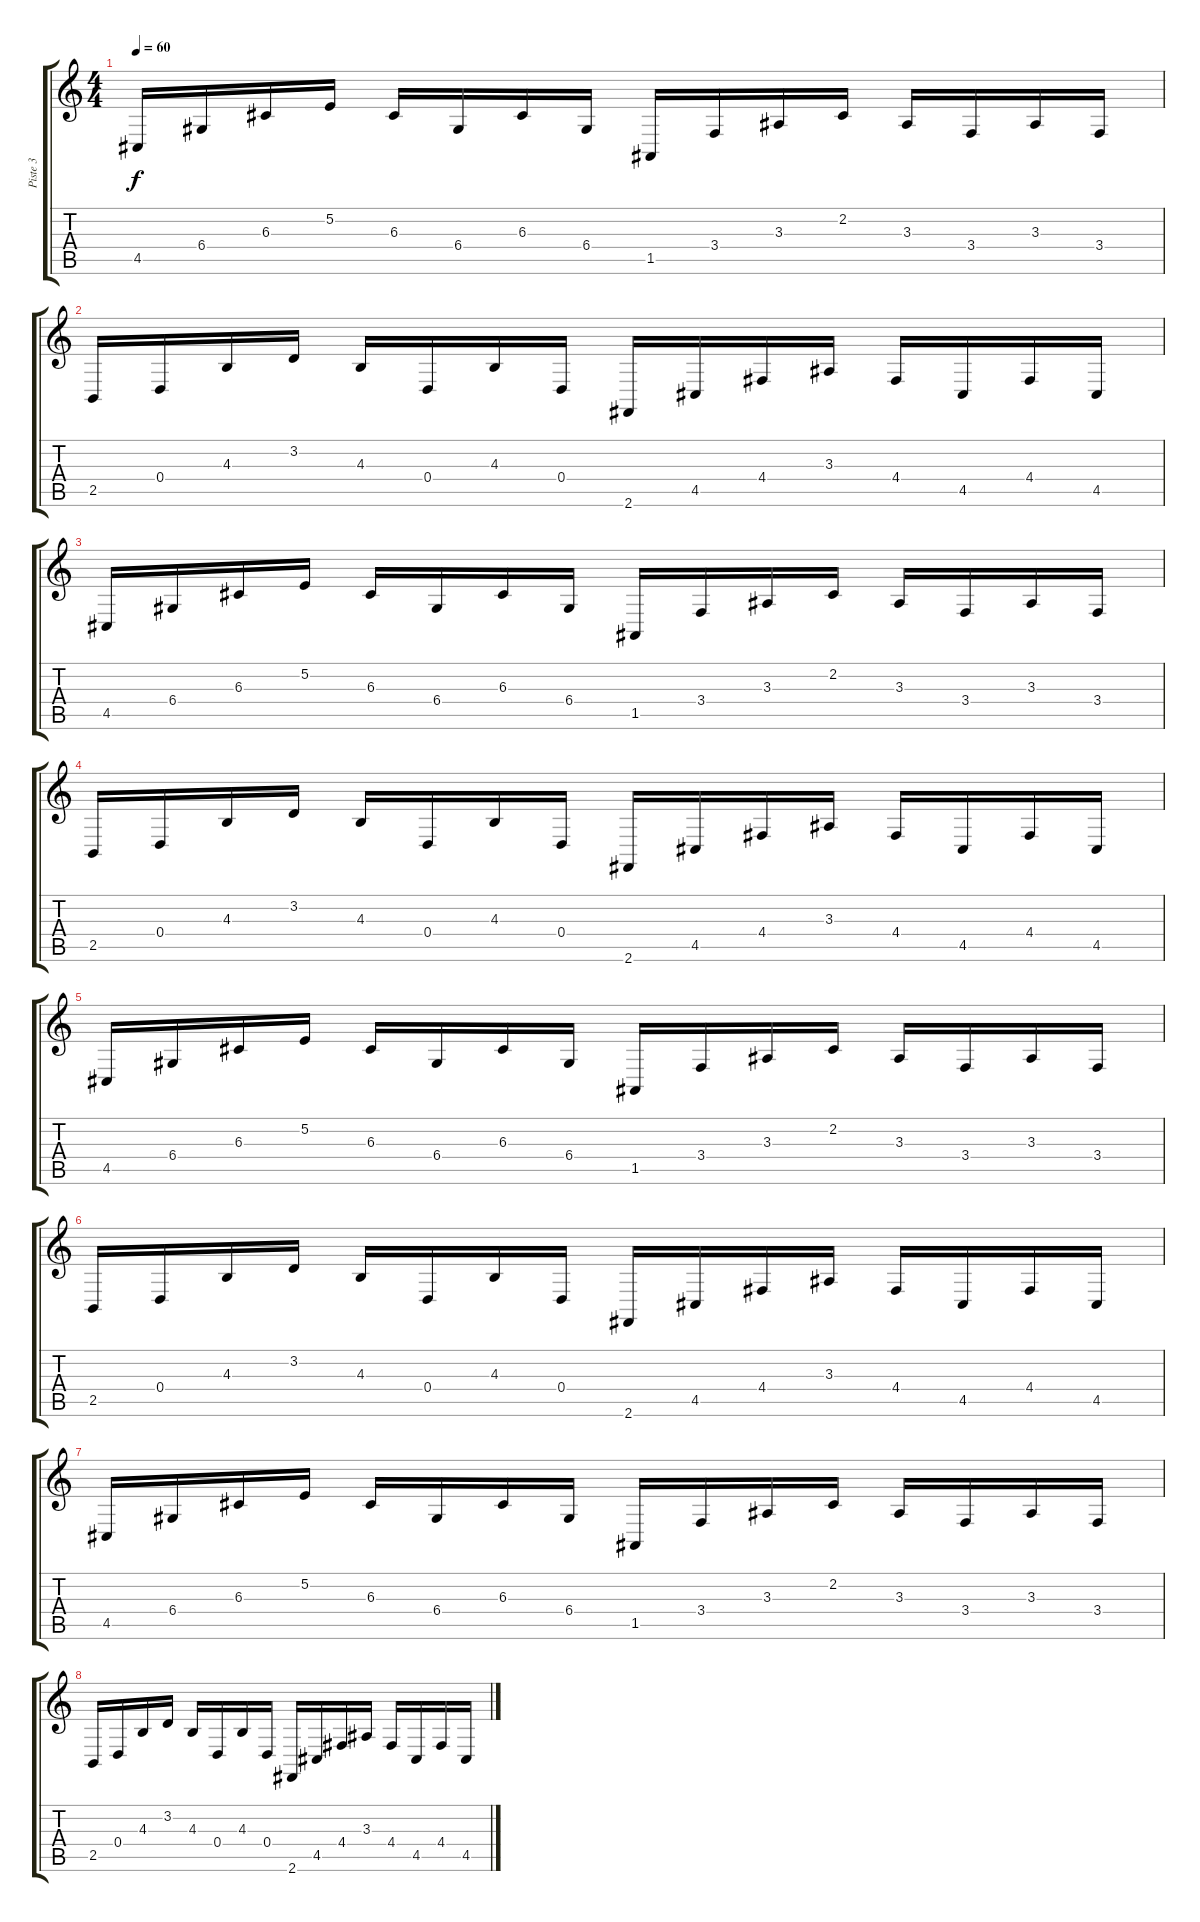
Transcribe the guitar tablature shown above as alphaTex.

\track ("Piste 3" "Piste 3") {instrument acousticgrandpiano}
\staff {score tabs}
\tuning (E4 B3 G3 D3 A2 E2) {hide}
\ts (4 4)
\tempo 60
\clef g2
\ks c
4.5.16{dy f} 6.4.16 6.3.16 5.2.16 6.3.16 6.4.16 6.3.16 6.4.16 1.5.16 3.4.16 3.3.16 2.2.16 3.3.16 3.4.16 3.3.16 3.4.16 |
2.5.16 0.4.16 4.3.16 3.2.16 4.3.16 0.4.16 4.3.16 0.4.16 2.6.16 4.5.16 4.4.16 3.3.16 4.4.16 4.5.16 4.4.16 4.5.16 |
4.5.16 6.4.16 6.3.16 5.2.16 6.3.16 6.4.16 6.3.16 6.4.16 1.5.16 3.4.16 3.3.16 2.2.16 3.3.16 3.4.16 3.3.16 3.4.16 |
2.5.16 0.4.16 4.3.16 3.2.16 4.3.16 0.4.16 4.3.16 0.4.16 2.6.16 4.5.16 4.4.16 3.3.16 4.4.16 4.5.16 4.4.16 4.5.16 |
4.5.16 6.4.16 6.3.16 5.2.16 6.3.16 6.4.16 6.3.16 6.4.16 1.5.16 3.4.16 3.3.16 2.2.16 3.3.16 3.4.16 3.3.16 3.4.16 |
2.5.16 0.4.16 4.3.16 3.2.16 4.3.16 0.4.16 4.3.16 0.4.16 2.6.16 4.5.16 4.4.16 3.3.16 4.4.16 4.5.16 4.4.16 4.5.16 |
4.5.16 6.4.16 6.3.16 5.2.16 6.3.16 6.4.16 6.3.16 6.4.16 1.5.16 3.4.16 3.3.16 2.2.16 3.3.16 3.4.16 3.3.16 3.4.16 |
2.5.16 0.4.16 4.3.16 3.2.16 4.3.16 0.4.16 4.3.16 0.4.16 2.6.16 4.5.16 4.4.16 3.3.16 4.4.16 4.5.16 4.4.16 4.5.16
